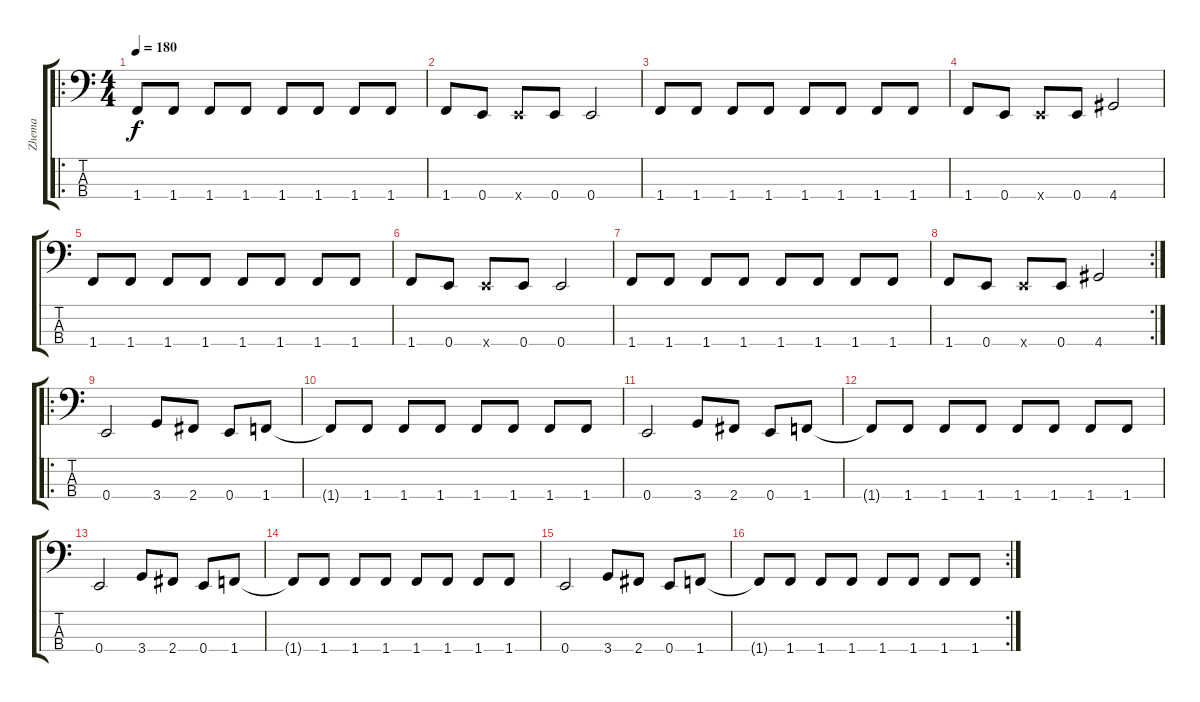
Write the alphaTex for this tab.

\track ("Zhema" "Zhema") {instrument electricbasspick}
\staff {score tabs}
\tuning (G2 D2 A1 E1) {hide}
\ro
\ts (4 4)
\tempo 180
\clef f4
\ks c
1.4.8{dy f} 1.4.8 1.4.8 1.4.8 1.4.8 1.4.8 1.4.8 1.4.8 |
1.4.8 0.4.8 0.4{x}.8 0.4.8 0.4.2 |
1.4.8 1.4.8 1.4.8 1.4.8 1.4.8 1.4.8 1.4.8 1.4.8 |
1.4.8 0.4.8 0.4{x}.8 0.4.8 4.4.2 |
1.4.8 1.4.8 1.4.8 1.4.8 1.4.8 1.4.8 1.4.8 1.4.8 |
1.4.8 0.4.8 0.4{x}.8 0.4.8 0.4.2 |
1.4.8 1.4.8 1.4.8 1.4.8 1.4.8 1.4.8 1.4.8 1.4.8 |
\rc 2
1.4.8 0.4.8 0.4{x}.8 0.4.8 4.4.2 |
\ro
0.4.2 3.4.8 2.4.8 0.4.8 1.4.8 |
1.4{t}.8 1.4.8 1.4.8 1.4.8 1.4.8 1.4.8 1.4.8 1.4.8 |
0.4.2 3.4.8 2.4.8 0.4.8 1.4.8 |
1.4{t}.8 1.4.8 1.4.8 1.4.8 1.4.8 1.4.8 1.4.8 1.4.8 |
0.4.2 3.4.8 2.4.8 0.4.8 1.4.8 |
1.4{t}.8 1.4.8 1.4.8 1.4.8 1.4.8 1.4.8 1.4.8 1.4.8 |
0.4.2 3.4.8 2.4.8 0.4.8 1.4.8 |
\rc 2
1.4{t}.8 1.4.8 1.4.8 1.4.8 1.4.8 1.4.8 1.4.8 1.4.8
